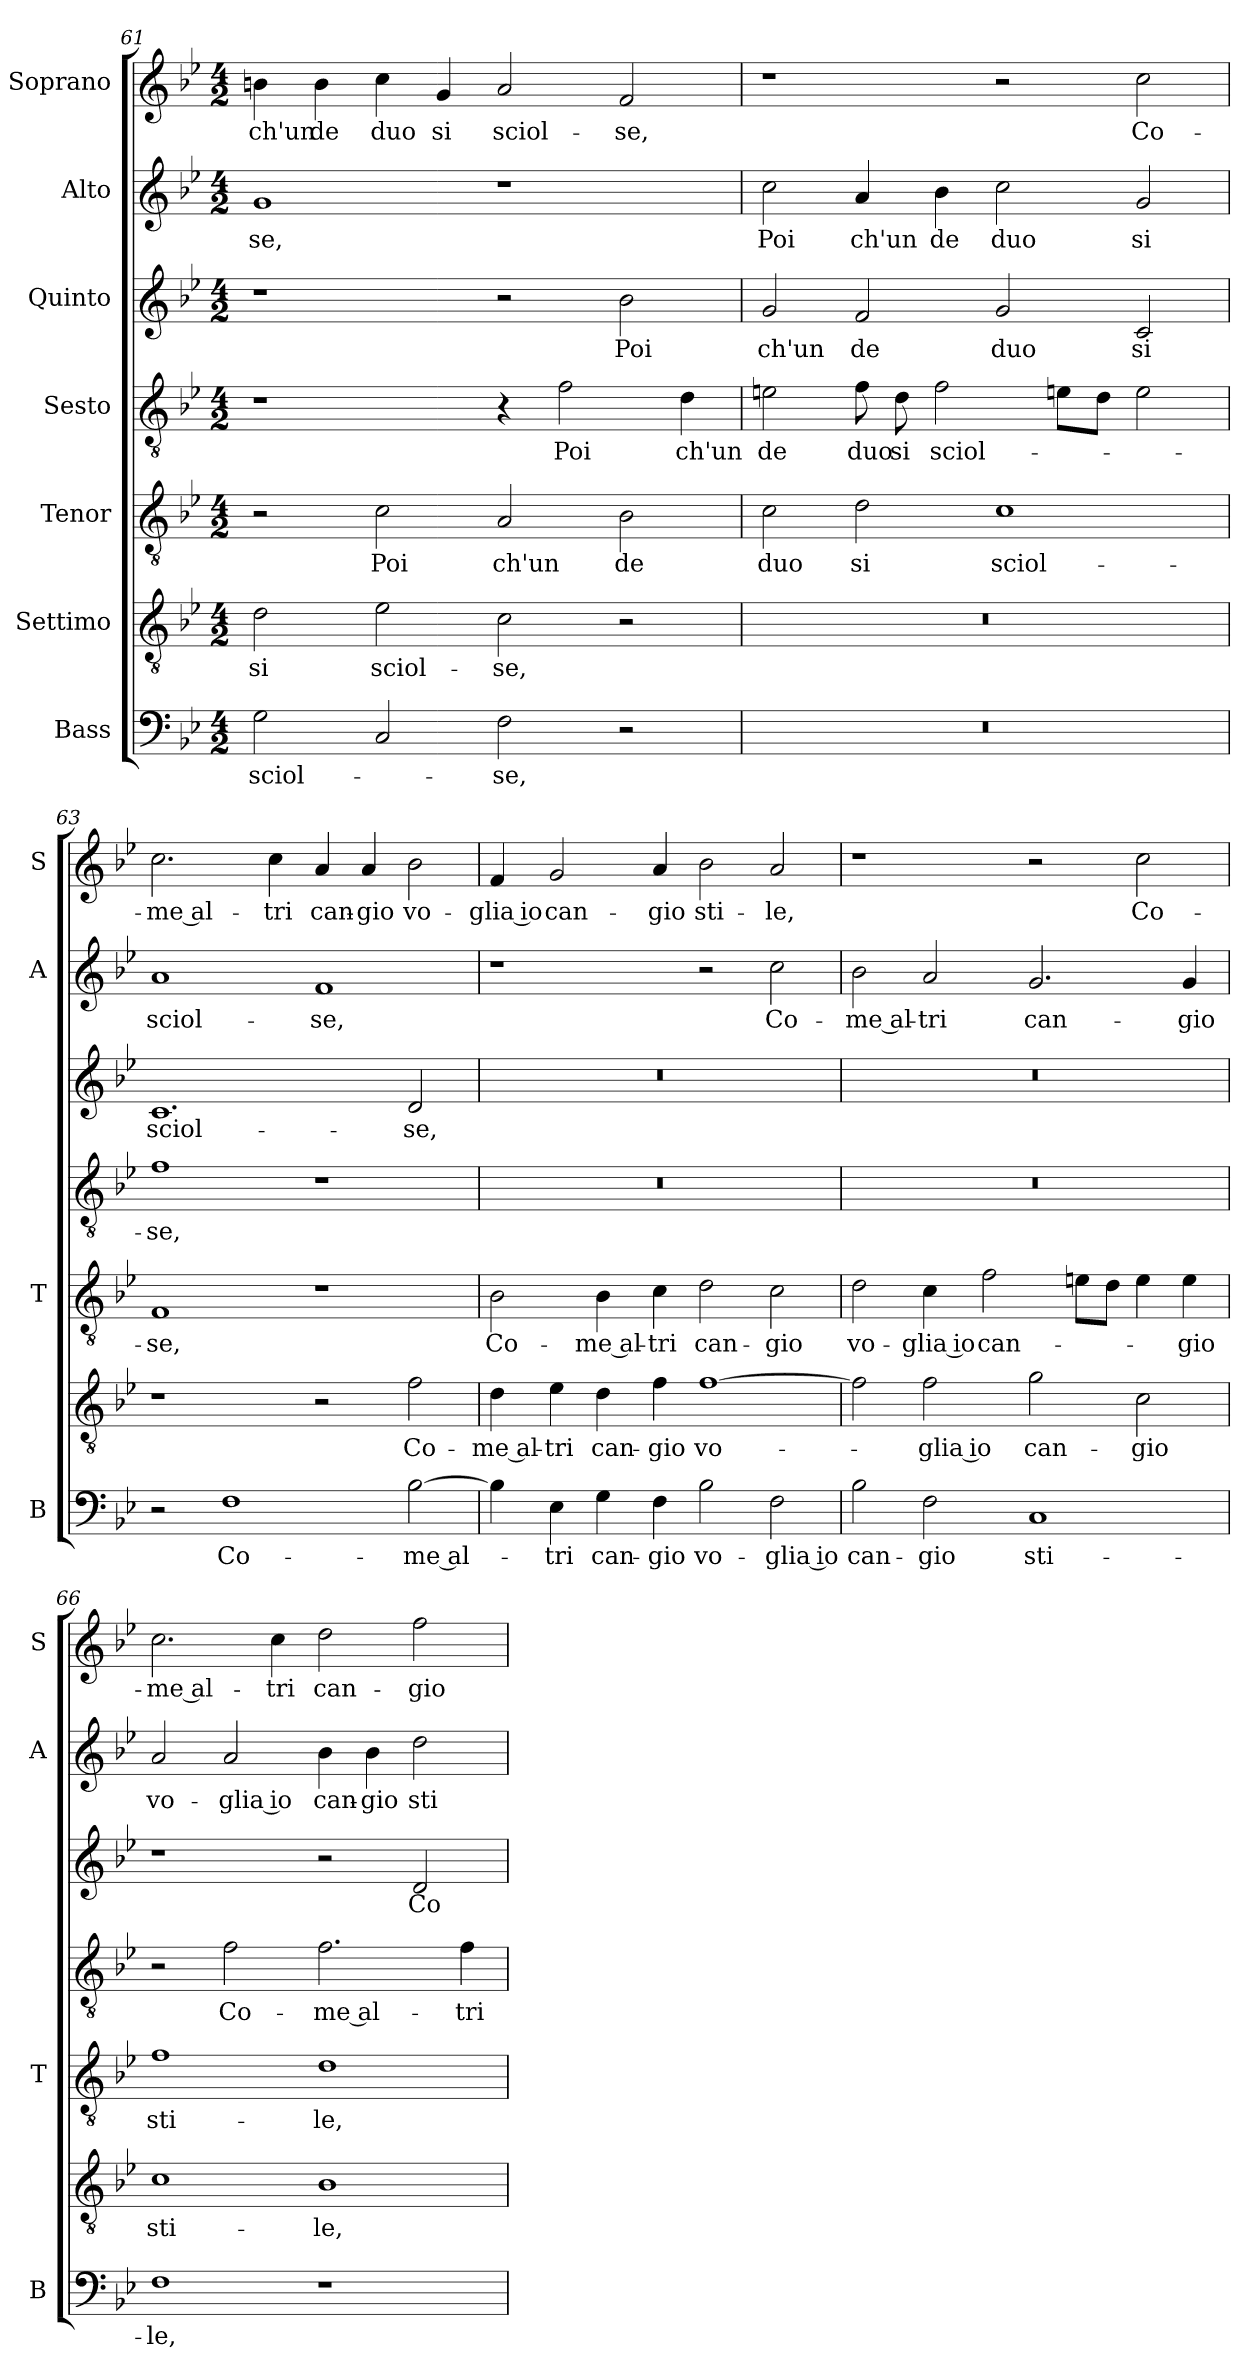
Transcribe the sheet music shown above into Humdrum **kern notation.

**kern	**text	**kern	**text	**kern	**text	**kern	**text	**kern	**text	**kern	**text	**kern	**text
*part7	*part7	*part6	*part6	*part5	*part5	*part4	*part4	*part3	*part3	*part2	*part2	*part1	*part1
*staff7	*staff7	*staff6	*staff6	*staff5	*staff5	*staff4	*staff4	*staff3	*staff3	*staff2	*staff2	*staff1	*staff1
*I"Bass	*	*I"Settimo	*	*I"Tenor	*	*I"Sesto	*	*I"Quinto	*	*I"Alto	*	*I"Soprano	*
*I'B	*	*	*	*I'T	*	*	*	*	*	*I'A	*	*I'S	*
*clefF4	*	*clefGv2	*	*clefGv2	*	*clefGv2	*	*clefG2	*	*clefG2	*	*clefG2	*
*k[b-e-]	*	*k[b-e-]	*	*k[b-e-]	*	*k[b-e-]	*	*k[b-e-]	*	*k[b-e-]	*	*k[b-e-]	*
*B-:	*	*B-:	*	*B-:	*	*B-:	*	*B-:	*	*B-:	*	*B-:	*
*M4/2	*	*M4/2	*	*M4/2	*	*M4/2	*	*M4/2	*	*M4/2	*	*M4/2	*
=61	=61	=61	=61	=61	=61	=61	=61	=61	=61	=61	=61	=61	=61
!	!LO:LY:b	!	!LO:LY:b	!	!	!	!	!	!	!	!LO:LY:b	!	!LO:LY:b
2G\	sciol-	2d\	si	2r	.	1r	.	1r	.	1g	-se,	4bn\	ch'un
!	!	!	!	!	!	!	!	!	!	!	!	!	!LO:LY:b
.	.	.	.	.	.	.	.	.	.	.	.	4b\	de
!	!	!	!LO:LY:b	!	!LO:LY:b	!	!	!	!	!	!	!	!LO:LY:b
2C/	.	2e-\	sciol-	2c\	Poi	.	.	.	.	.	.	4cc\	duo
!	!	!	!	!	!	!	!	!	!	!	!	!	!LO:LY:b
.	.	.	.	.	.	.	.	.	.	.	.	4g/	si
!	!LO:LY:b	!	!LO:LY:b	!	!LO:LY:b	!	!	!	!	!	!	!	!LO:LY:b
2F\	-se,	2c\	-se,	2A/	ch'un	4r	.	2r	.	1r	.	2a/	sciol-
!	!	!	!	!	!	!	!LO:LY:b	!	!	!	!	!	!
.	.	.	.	.	.	2f\	Poi	.	.	.	.	.	.
!	!	!	!	!	!LO:LY:b	!	!	!	!LO:LY:b	!	!	!	!LO:LY:b
2r	.	2r	.	2B-\	de	.	.	2b-\	Poi	.	.	2f/	-se,
!	!	!	!	!	!	!	!LO:LY:b	!	!	!	!	!	!
.	.	.	.	.	.	4d\	ch'un	.	.	.	.	.	.
!!LO:PB:g=z
=62	=62	=62	=62	=62	=62	=62	=62	=62	=62	=62	=62	=62	=62
!	!	!	!	!	!LO:LY:b	!	!LO:LY:b	!	!LO:LY:b	!	!LO:LY:b	!	!
0r	.	0r	.	2c\	duo	2en\	de	2g/	ch'un	2cc\	Poi	1r	.
!	!	!	!	!	!LO:LY:b	!	!LO:LY:b	!	!LO:LY:b	!	!LO:LY:b	!	!
.	.	.	.	2d\	si	8f\	duo	2f/	de	4a/	ch'un	.	.
!	!	!	!	!	!	!	!LO:LY:b	!	!	!	!	!	!
.	.	.	.	.	.	8d\	si	.	.	.	.	.	.
!	!	!	!	!	!	!	!LO:LY:b	!	!	!	!LO:LY:b	!	!
.	.	.	.	.	.	2f\	sciol-	.	.	4b-\	de	.	.
!	!	!	!	!	!LO:LY:b	!	!	!	!LO:LY:b	!	!LO:LY:b	!	!
.	.	.	.	1c	sciol-	.	.	2g/	duo	2cc\	duo	2r	.
.	.	.	.	.	.	8eni\L	.	.	.	.	.	.	.
.	.	.	.	.	.	8d\J	.	.	.	.	.	.	.
!	!	!	!	!	!	!	!	!	!LO:LY:b	!	!LO:LY:b	!	!LO:LY:b
.	.	.	.	.	.	2e\	.	2c/	si	2g/	si	2cc\	Co-
=63	=63	=63	=63	=63	=63	=63	=63	=63	=63	=63	=63	=63	=63
!	!	!	!	!	!LO:LY:b	!	!LO:LY:b	!	!LO:LY:b	!	!LO:LY:b	!	!LO:LY:b
2r	.	1r	.	1F	-se,	1f	-se,	1.c	sciol-	1a	sciol-	2.cc\	-me al-
!	!LO:LY:b	!	!	!	!	!	!	!	!	!	!	!	!
1F	Co-	.	.	.	.	.	.	.	.	.	.	.	.
!	!	!	!	!	!	!	!	!	!	!	!	!	!LO:LY:b
.	.	.	.	.	.	.	.	.	.	.	.	4cc\	-tri
!	!	!	!	!	!	!	!	!	!	!	!LO:LY:b	!	!LO:LY:b
.	.	2r	.	1r	.	1r	.	.	.	1f	-se,	4a/	can-
!	!	!	!	!	!	!	!	!	!	!	!	!	!LO:LY:b
.	.	.	.	.	.	.	.	.	.	.	.	4a/	-gio
!	!LO:LY:b	!	!LO:LY:b	!	!	!	!	!	!LO:LY:b	!	!	!	!LO:LY:b
[2B-\	-me al-	2f\	Co-	.	.	.	.	2d/	-se,	.	.	2b-\	vo-
=64	=64	=64	=64	=64	=64	=64	=64	=64	=64	=64	=64	=64	=64
!	!	!	!LO:LY:b	!	!LO:LY:b	!	!	!	!	!	!	!	!LO:LY:b
4B-\]	.	4d\	-me al-	2B-\	Co-	0r	.	0r	.	1r	.	4f/	-glia io
!	!LO:LY:b	!	!LO:LY:b	!	!	!	!	!	!	!	!	!	!LO:LY:b
4E-\	-tri	4e-\	-tri	.	.	.	.	.	.	.	.	2g/	can-
!	!LO:LY:b	!	!LO:LY:b	!	!LO:LY:b	!	!	!	!	!	!	!	!
4G\	can-	4d\	can-	4B-\	-me al-	.	.	.	.	.	.	.	.
!	!LO:LY:b	!	!LO:LY:b	!	!LO:LY:b	!	!	!	!	!	!	!	!LO:LY:b
4F\	-gio	4f\	-gio	4c\	-tri	.	.	.	.	.	.	4a/	-gio
!	!LO:LY:b	!	!LO:LY:b	!	!LO:LY:b	!	!	!	!	!	!	!	!LO:LY:b
2B-\	vo-	[1f	vo-	2d\	can-	.	.	.	.	2r	.	2b-\	sti-
!	!LO:LY:b	!	!	!	!LO:LY:b	!	!	!	!	!	!LO:LY:b	!	!LO:LY:b
2F\	-glia io	.	.	2c\	-gio	.	.	.	.	2cc\	Co-	2a/	-le,
!!LO:LB:g=z
=65	=65	=65	=65	=65	=65	=65	=65	=65	=65	=65	=65	=65	=65
!	!LO:LY:b	!	!	!	!LO:LY:b	!	!	!	!	!	!LO:LY:b	!	!
2B-\	can-	2f\]	.	2d\	vo-	0r	.	0r	.	2b-\	-me al-	1r	.
!	!LO:LY:b	!	!LO:LY:b	!	!LO:LY:b	!	!	!	!	!	!LO:LY:b	!	!
2F\	-gio	2f\	-glia io	4c\	-glia io	.	.	.	.	2a/	-tri	.	.
!	!	!	!	!	!LO:LY:b	!	!	!	!	!	!	!	!
.	.	.	.	2f\	can-	.	.	.	.	.	.	.	.
!	!LO:LY:b	!	!LO:LY:b	!	!	!	!	!	!	!	!LO:LY:b	!	!
1C	sti-	2g\	can-	.	.	.	.	.	.	2.g/	can-	2r	.
.	.	.	.	8en\L	.	.	.	.	.	.	.	.	.
.	.	.	.	8d\J	.	.	.	.	.	.	.	.	.
!	!	!	!LO:LY:b	!	!	!	!	!	!	!	!	!	!LO:LY:b
.	.	2c\	-gio	4e\	.	.	.	.	.	.	.	2cc\	Co-
!	!	!	!	!	!LO:LY:b	!	!	!	!	!	!LO:LY:b	!	!
.	.	.	.	4e\	-gio	.	.	.	.	4g/	-gio	.	.
=66	=66	=66	=66	=66	=66	=66	=66	=66	=66	=66	=66	=66	=66
!	!LO:LY:b	!	!LO:LY:b	!	!LO:LY:b	!	!	!	!	!	!LO:LY:b	!	!LO:LY:b
1F	-le,	1c	sti-	1f	sti-	2r	.	1r	.	2a/	vo-	2.cc\	-me al-
!	!	!	!	!	!	!	!LO:LY:b	!	!	!	!LO:LY:b	!	!
.	.	.	.	.	.	2f\	Co-	.	.	2a/	-glia io	.	.
!	!	!	!	!	!	!	!	!	!	!	!	!	!LO:LY:b
.	.	.	.	.	.	.	.	.	.	.	.	4cc\	-tri
!	!	!	!LO:LY:b	!	!LO:LY:b	!	!LO:LY:b	!	!	!	!LO:LY:b	!	!LO:LY:b
1r	.	1B-	-le,	1d	-le,	2.f\	-me al-	2r	.	4b-\	can-	2dd\	can-
!	!	!	!	!	!	!	!	!	!	!	!LO:LY:b	!	!
.	.	.	.	.	.	.	.	.	.	4b-\	-gio	.	.
!	!	!	!	!	!	!	!	!	!LO:LY:b	!	!LO:LY:b	!	!LO:LY:b
.	.	.	.	.	.	.	.	2d/	Co-	2dd\	sti-	2ff\	-gio
!	!	!	!	!	!	!	!LO:LY:b	!	!	!	!	!	!
.	.	.	.	.	.	4f\	-tri	.	.	.	.	.	.
=	=	=	=	=	=	=	=	=	=	=	=	=	=
*-	*-	*-	*-	*-	*-	*-	*-	*-	*-	*-	*-	*-	*-
